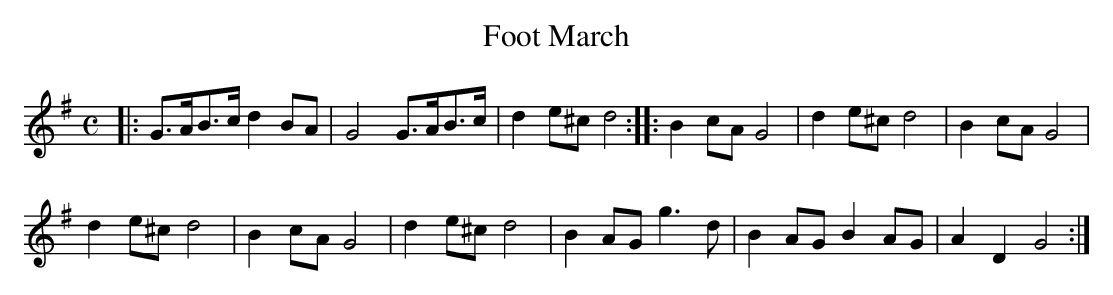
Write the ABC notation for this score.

X:1
T: Foot March
M: C
L: 1/8
K: G
|:\
G>AB>c d2BA | G4 G>AB>c |\
d2e^c d4 :: B2cA G4 |\
d2e^c d4 | B2cA G4 |
d2e^c d4 | B2cA G4 |\
d2e^c d4 | B2AG g3d |\
B2AG B2AG | A2D2 G4 :|
